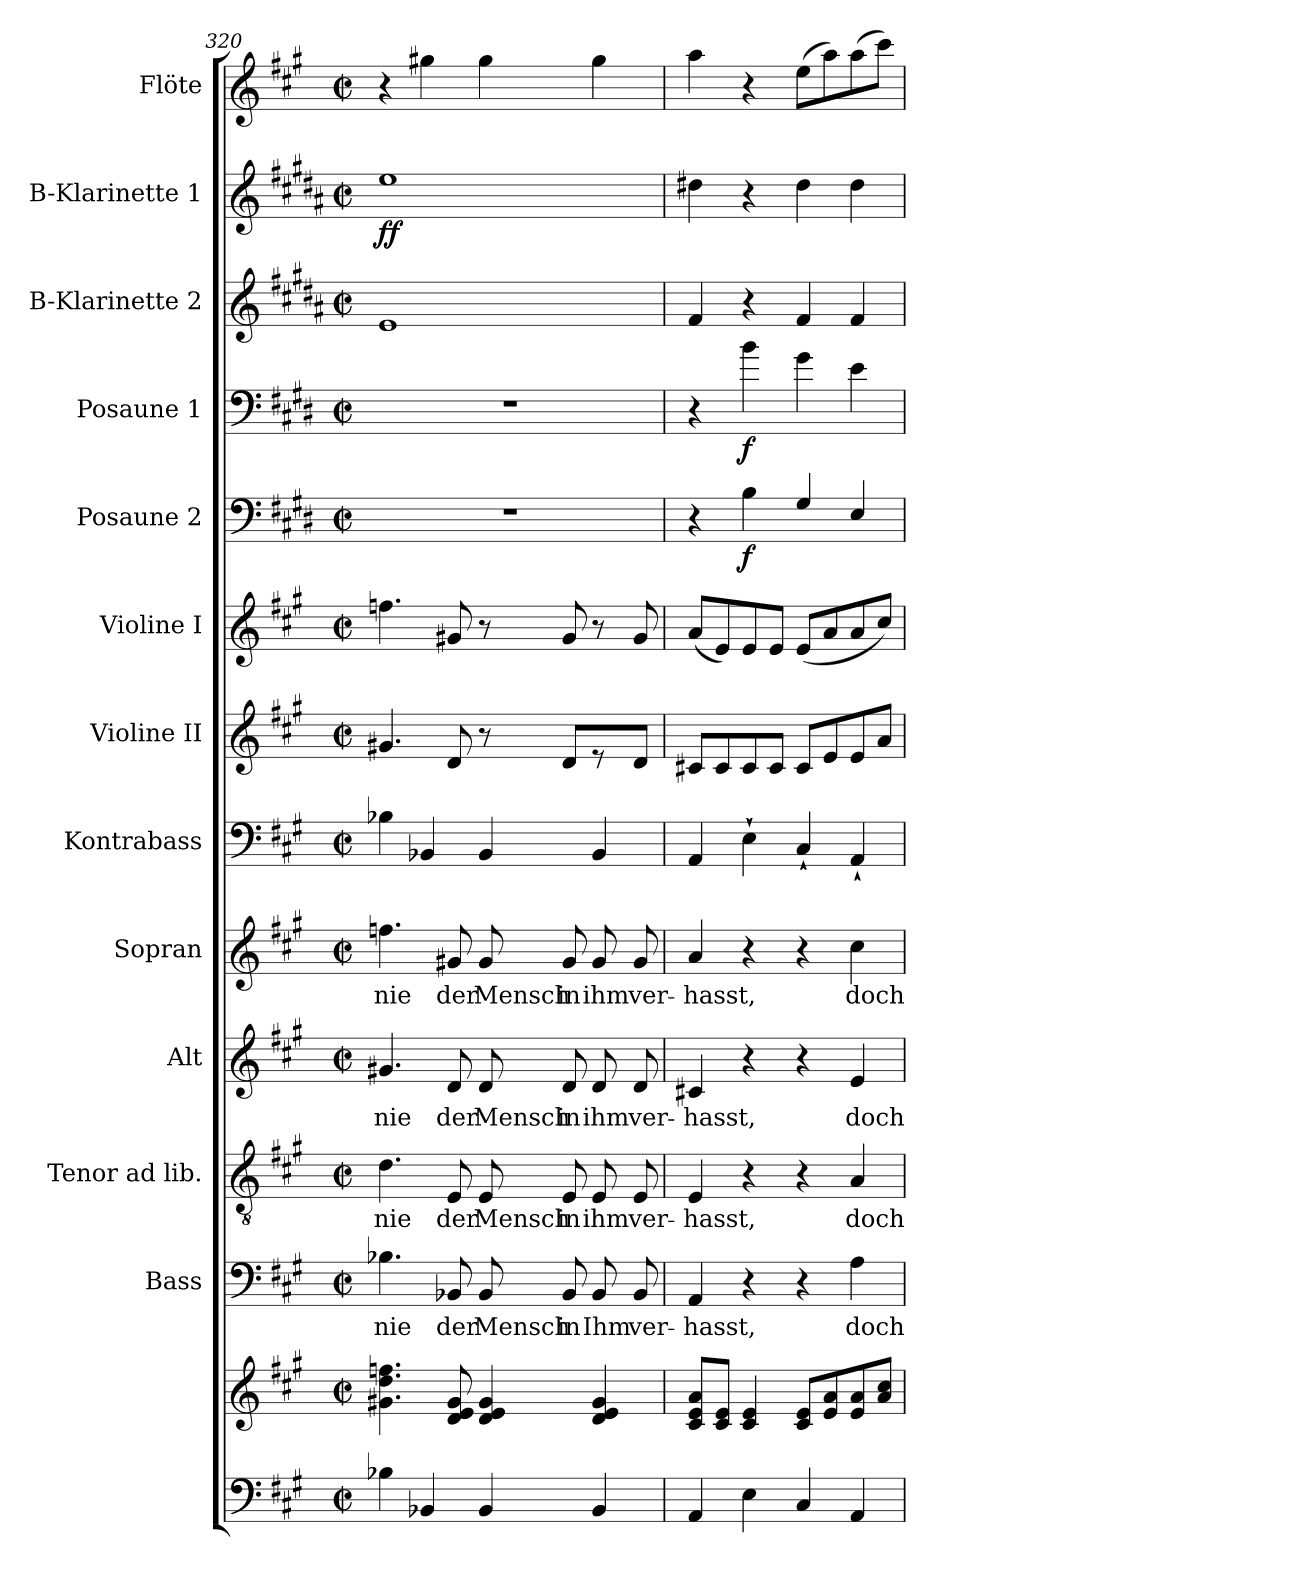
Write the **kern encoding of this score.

**kern	**kern	**kern	**text	**kern	**text	**kern	**text	**kern	**text	**kern	**kern	**kern	**kern	**dynam	**kern	**dynam	**kern	**kern	**dynam	**kern
*part13	*part13	*part12	*part12	*part11	*part11	*part10	*part10	*part9	*part9	*part8	*part7	*part6	*part5	*part5	*part4	*part4	*part3	*part2	*part2	*part1
*staff14	*staff13	*staff12	*staff12	*staff11	*staff11	*staff10	*staff10	*staff9	*staff9	*staff8	*staff7	*staff6	*staff5	*staff5	*staff4	*staff4	*staff3	*staff2	*staff2	*staff1
*	*	*I"Bass	*	*I"Tenor ad lib.	*	*I"Alt	*	*I"Sopran	*	*I"Kontrabass	*I"Violine II	*I"Violine I	*I"Posaune 2	*	*I"Posaune 1	*	*I"B-Klarinette 2	*I"B-Klarinette 1	*	*I"Flöte
*	*	*I'B.	*	*I'T.	*	*I'A.	*	*I'S.	*	*I'Kb.	*I'Vl. II	*I'Vl. I	*I'Pos 2	*	*I'Pos. 1	*	*I'B Kl. 2	*I'B Kl. 1	*	*I'Fl.
*clefF4	*clefG2	*clefF4	*	*clefGv2	*	*clefG2	*	*clefG2	*	*clefF4	*clefG2	*clefG2	*clefF4	*	*clefF4	*	*clefG2	*clefG2	*	*clefG2
*	*	*	*	*	*	*	*	*	*	*ITrd7c12	*	*	*ITrd4c7	*	*ITrd4c7	*	*ITrd1c2	*ITrd1c2	*	*
*k[f#c#g#]	*k[f#c#g#]	*k[f#c#g#]	*	*k[f#c#g#]	*	*k[f#c#g#]	*	*k[f#c#g#]	*	*k[f#c#g#]	*k[f#c#g#]	*k[f#c#g#]	*k[f#c#g#]	*	*k[f#c#g#]	*	*k[f#c#g#]	*k[f#c#g#]	*	*k[f#c#g#]
*A:	*A:	*A:	*	*A:	*	*A:	*	*A:	*	*A:	*A:	*A:	*A:	*	*A:	*	*A:	*A:	*	*A:
*M2/2	*M2/2	*M2/2	*	*M2/2	*	*M2/2	*	*M2/2	*	*M2/2	*M2/2	*M2/2	*M2/2	*	*M2/2	*	*M2/2	*M2/2	*	*M2/2
*met(c|)	*met(c|)	*met(c|)	*	*met(c|)	*	*met(c|)	*	*met(c|)	*	*met(c|)	*met(c|)	*met(c|)	*met(c|)	*	*met(c|)	*	*met(c|)	*met(c|)	*	*met(c|)
=320	=320	=320	=320	=320	=320	=320	=320	=320	=320	=320	=320	=320	=320	=320	=320	=320	=320	=320	=320	=320
!	!	!	!LO:LY:b	!	!LO:LY:b	!	!LO:LY:b	!	!LO:LY:b	!	!	!	!	!	!	!	!	!	!LO:DY:b	!
4B-X\	4.g#X\ 4.dd\ 4.ffn\	4.B-X\	nie	4.d\	nie	4.g#X/	nie	4.ffn\	nie	4BB-X\	4.g#X/	4.ffn\	1r	.	1r	.	1d	1dd	ff	4r
4BB-X/	.	.	.	.	.	.	.	.	.	4BBB-X/	.	.	.	.	.	.	.	.	.	4gg#X\
!	!	!	!LO:LY:b	!	!LO:LY:b	!	!LO:LY:b	!	!LO:LY:b	!	!	!	!	!	!	!	!	!	!	!
.	8d/ 8e/ 8g#/	8BB-X/	der	8E/	der	8d/	der	8g#X/	der	.	8d/	8g#X/	.	.	.	.	.	.	.	.
!	!	!	!LO:LY:b	!	!LO:LY:b	!	!LO:LY:b	!	!LO:LY:b	!	!	!	!	!	!	!	!	!	!	!
4BB-/	4d/ 4e/ 4g#/	8BB-/	Mensch	8E/	Mensch	8d/	Mensch	8g#/	Mensch	4BBB-/	8r	8r	.	.	.	.	.	.	.	4gg#\
!	!	!	!LO:LY:b	!	!LO:LY:b	!	!LO:LY:b	!	!LO:LY:b	!	!	!	!	!	!	!	!	!	!	!
.	.	8BB-/	in	8E/	in	8d/	in	8g#/	in	.	8d/L	8g#/	.	.	.	.	.	.	.	.
!	!	!	!LO:LY:b	!	!LO:LY:b	!	!LO:LY:b	!	!LO:LY:b	!	!	!	!	!	!	!	!	!	!	!
4BB-/	4d/ 4e/ 4g#/	8BB-/	Ihm	8E/	ihm	8d/	ihm	8g#/	ihm	4BBB-/	8r	8r	.	.	.	.	.	.	.	4gg#\
!	!	!	!LO:LY:b	!	!LO:LY:b	!	!LO:LY:b	!	!LO:LY:b	!	!	!	!	!	!	!	!	!	!	!
.	.	8BB-/	ver-	8E/	ver-	8d/	ver-	8g#/	ver-	.	8d/J	8g#/	.	.	.	.	.	.	.	.
!!LO:PB:g=z
=321	=321	=321	=321	=321	=321	=321	=321	=321	=321	=321	=321	=321	=321	=321	=321	=321	=321	=321	=321	=321
!	!	!	!LO:LY:b	!	!LO:LY:b	!	!LO:LY:b	!	!LO:LY:b	!	!	!	!	!	!	!	!	!	!	!
4AA/	8c#/ 8e/ 8a/L	4AA/	-hasst,	4E/	-hasst,	4c#X/	-hasst,	4a/	-hasst,	4AAA/	8c#X/L	(<8a/L	4r	.	4r	.	4e/	4cc#X\	.	4aa\
.	8c#/ 8e/J	.	.	.	.	.	.	.	.	.	8c#/	8e/)	.	.	.	.	.	.	.	.
!	!	!	!	!	!	!	!	!	!	!	!	!	!	!LO:DY:b	!	!LO:DY:b	!	!	!	!
4E\	4c#/ 4e/	4r	.	4r	.	4r	.	4r	.	4EE`>\	8c#/	8e/	4E\	f	4e\	f	4r	4r	.	4r
.	.	.	.	.	.	.	.	.	.	.	8c#/J	8e/J	.	.	.	.	.	.	.	.
4C#/	8c#/ 8e/L	4r	.	4r	.	4r	.	4r	.	4CC#`</	8c#/L	(<8e/L	4C#/	.	4c#\	.	4e/	4cc#\	.	(>8ee\L
.	8e/ 8a/	.	.	.	.	.	.	.	.	.	8e/	8a/	.	.	.	.	.	.	.	8aa\)
!	!	!	!LO:LY:b	!	!LO:LY:b	!	!LO:LY:b	!	!LO:LY:b	!	!	!	!	!	!	!	!	!	!	!
4AA/	8e/ 8a/	4A\	doch	4A/	doch	4e/	doch	4cc#\	doch	4AAA`</	8e/	8a/	4AA/	.	4A\	.	4e/	4cc#\	.	(>8aa\
.	8a/ 8cc#/J	.	.	.	.	.	.	.	.	.	8a/J	8cc#/J)	.	.	.	.	.	.	.	8ccc#\J)
=	=	=	=	=	=	=	=	=	=	=	=	=	=	=	=	=	=	=	=	=
*-	*-	*-	*-	*-	*-	*-	*-	*-	*-	*-	*-	*-	*-	*-	*-	*-	*-	*-	*-	*-
